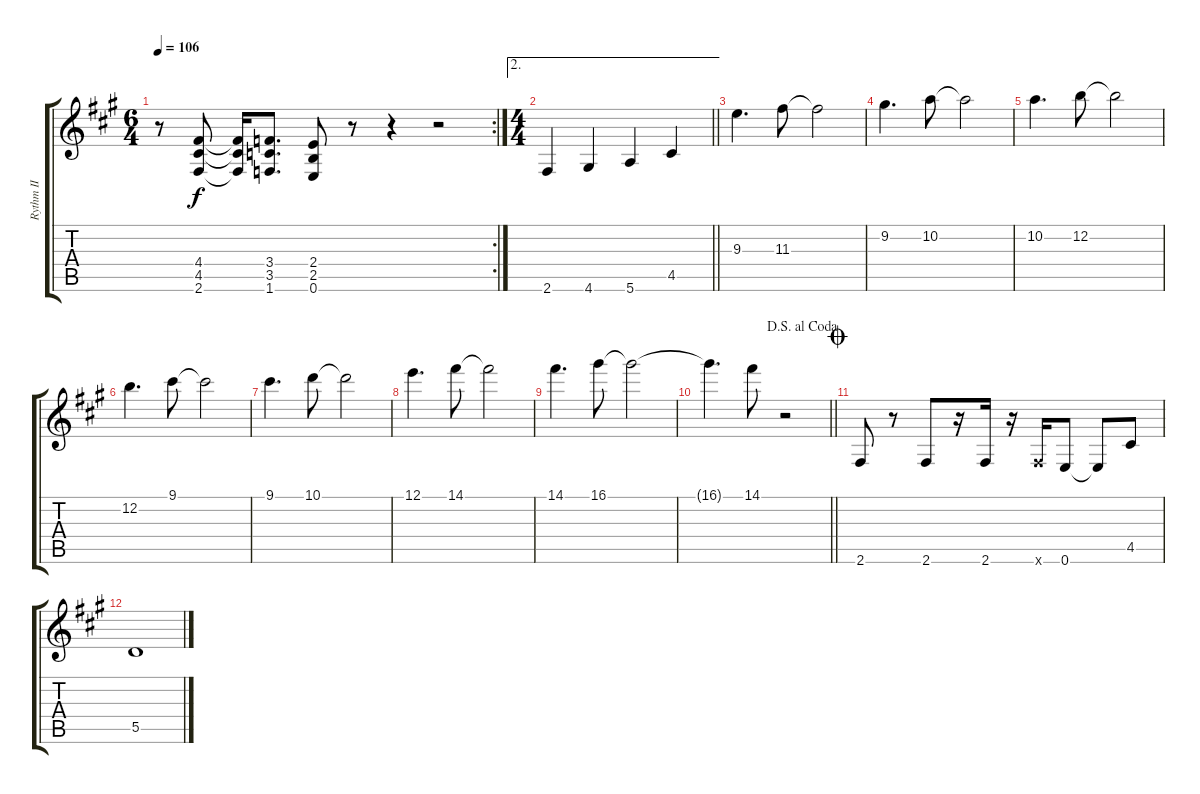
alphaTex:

\track ("Rythm II" "Rythm II") {instrument distortionguitar}
\staff {score tabs}
\tuning (E4 B3 G3 D3 A2 E2) {hide}
\rc 2
\ts (6 4)
\tempo 106
\clef g2
\ks a
r.8{dy f} (4.4 4.5 2.6).8 (4.4{t} 4.5{t} 2.6{t}).16 (3.4 3.5 1.6).8{d} (2.4 2.5 0.6).8 r.8 r.4 r.2 |
\ae 2
\ts (4 4)
\barLineRight lightlight
2.6.4 4.6.4 5.6.4 4.5.4 |
9.3.4{d} 11.3.8 11.3{t}.2 |
9.2.4{d} 10.2.8 10.2{t}.2 |
10.2.4{d} 12.2.8 12.2{t}.2 |
12.2.4{d} 9.1.8 9.1{t}.2 |
9.1.4{d} 10.1.8 10.1{t}.2 |
12.1.4{d} 14.1.8 14.1{t}.2 |
14.1.4{d} 16.1.8 16.1{t}.2 |
\jump dalsegnoalcoda
\barLineRight lightlight
16.1{t}.4{d} 14.1.8 r.2 |
\jump coda
2.6.8 r.8 2.6.8 r.16 2.6.16 r.16 2.6{x}.16 0.6.8 0.6{t}.8 4.5.8 |
5.5.1
